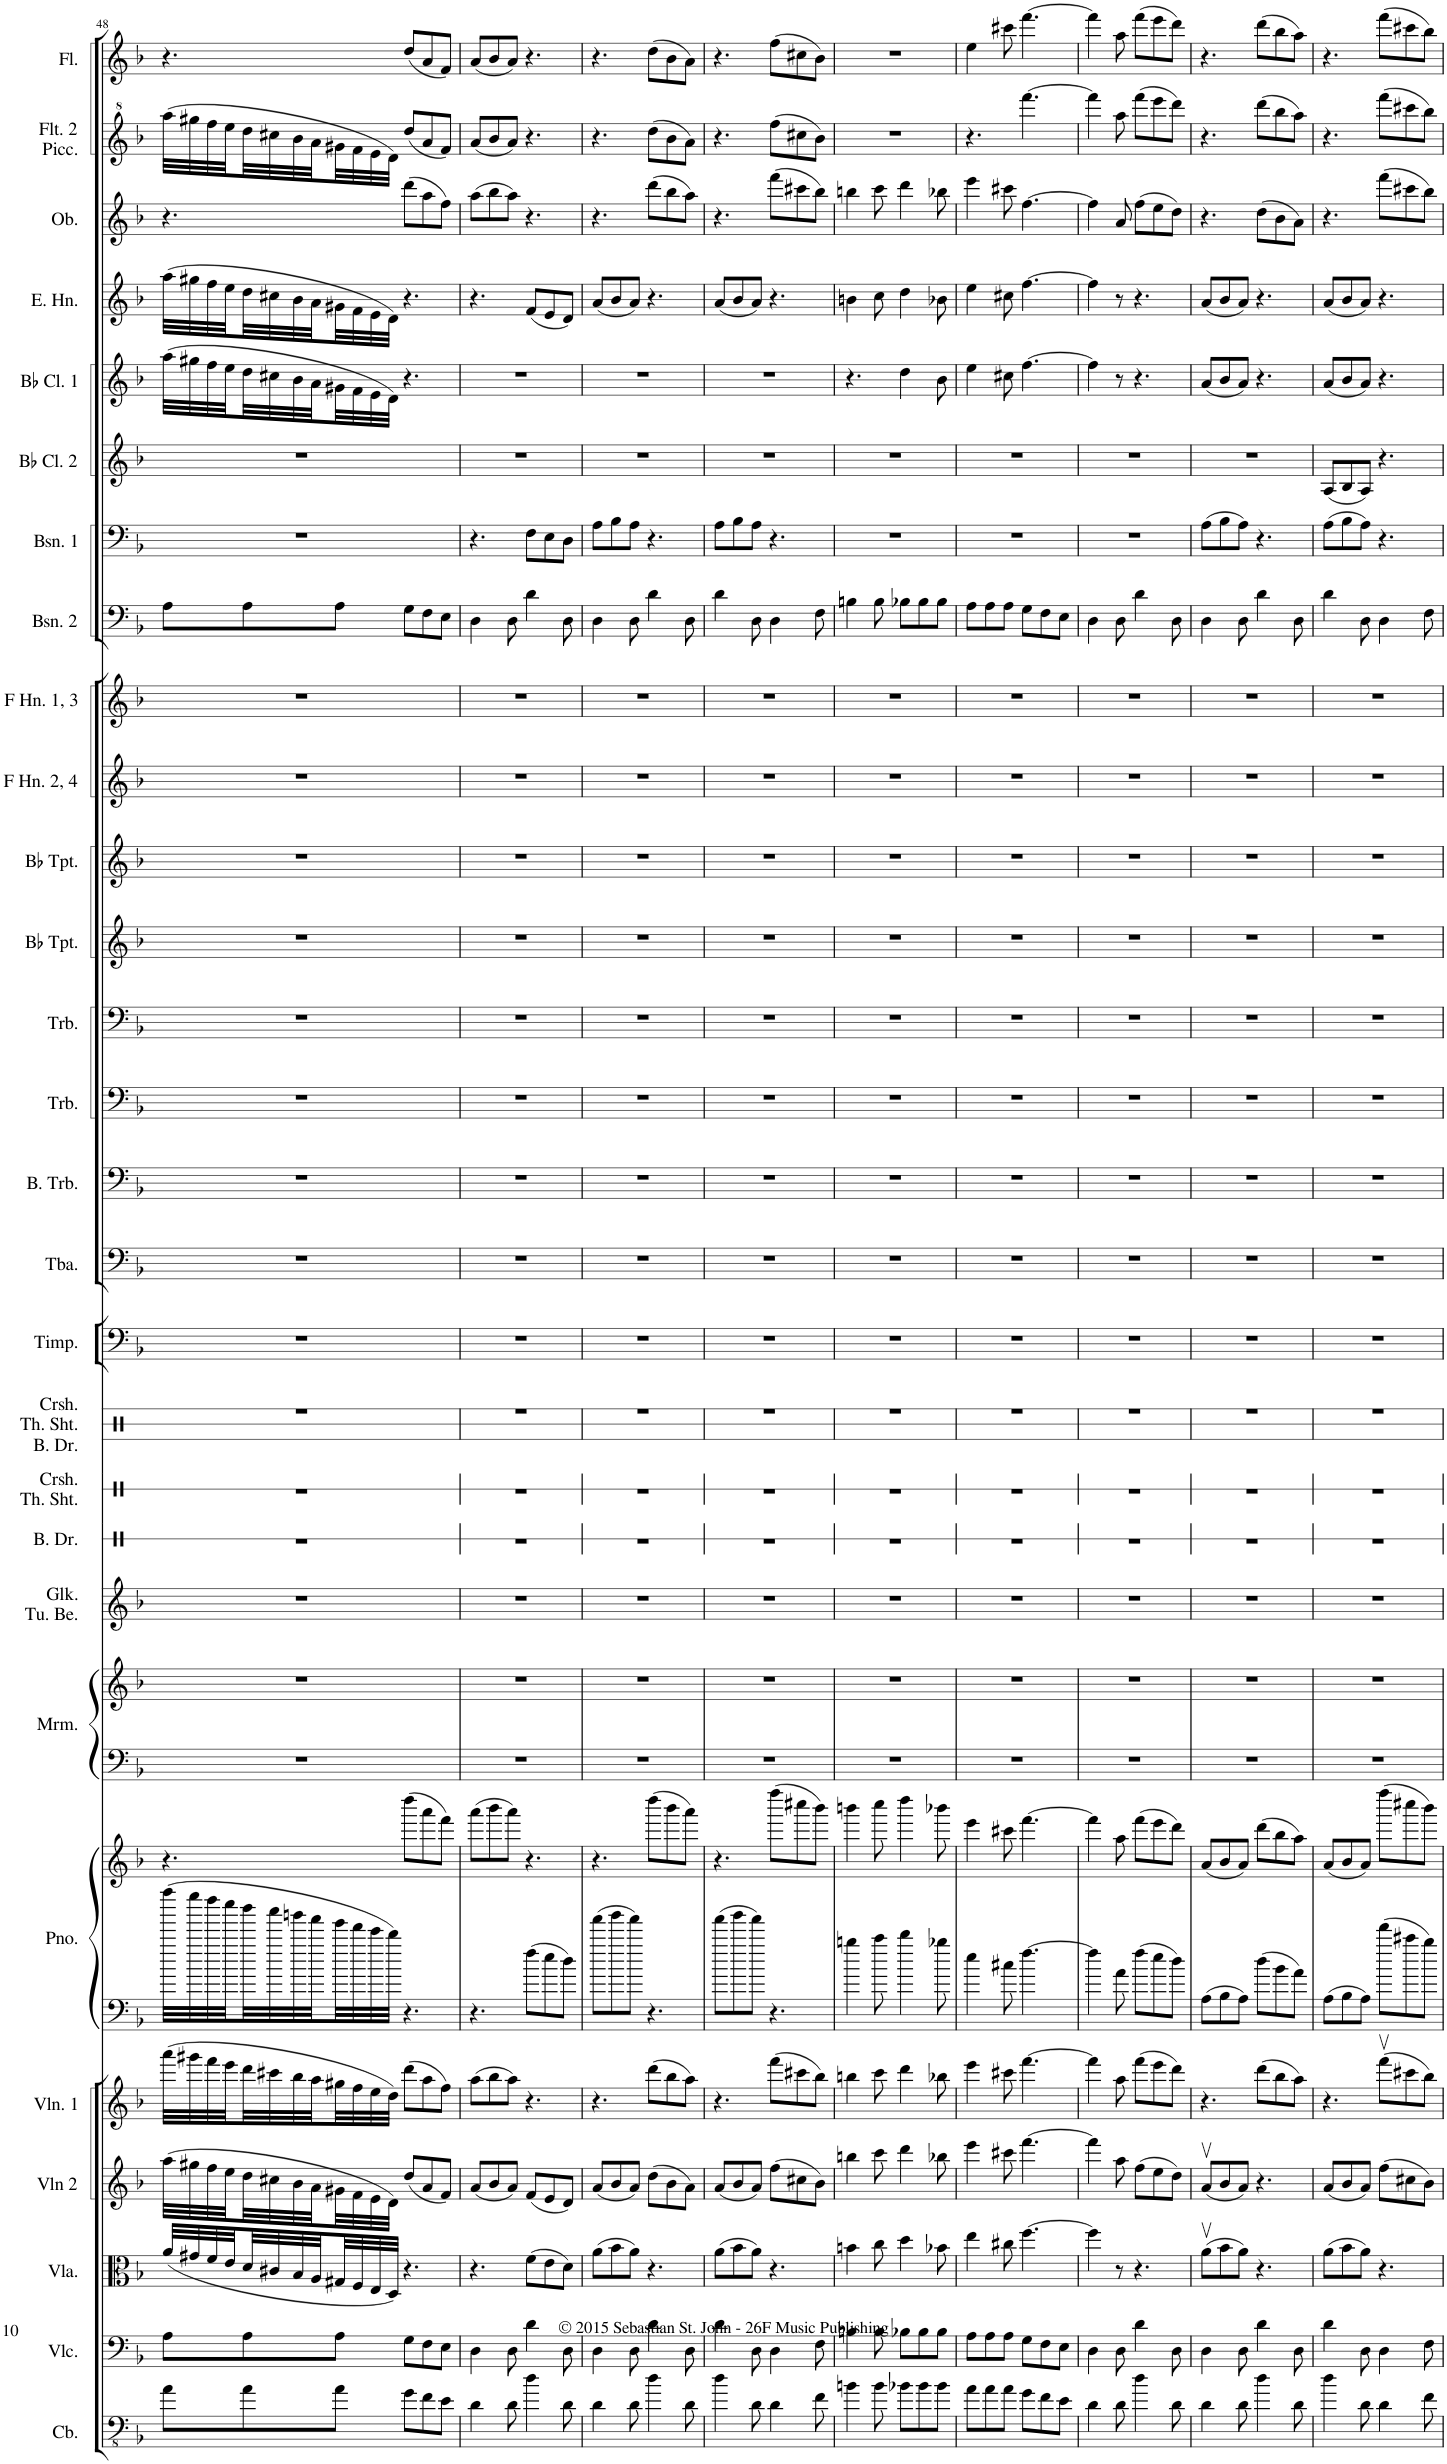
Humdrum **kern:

**kern	**kern	**kern	**kern	**kern	**kern	**kern	**kern	**kern	**kern	**kern	**kern	**kern	**kern	**kern	**kern	**kern	**kern	**kern	**kern	**kern	**kern	**kern	**kern	**kern	**kern	**kern	**kern	**kern	**kern
*part28	*part27	*part26	*part25	*part24	*part23	*part23	*part22	*part22	*part21	*part20	*part19	*part18	*part17	*part16	*part15	*part14	*part13	*part12	*part11	*part10	*part9	*part8	*part7	*part6	*part5	*part4	*part3	*part2	*part1
*staff30	*staff29	*staff28	*staff27	*staff26	*staff25	*staff24	*staff23	*staff22	*staff21	*staff20	*staff19	*staff18	*staff17	*staff16	*staff15	*staff14	*staff13	*staff12	*staff11	*staff10	*staff9	*staff8	*staff7	*staff6	*staff5	*staff4	*staff3	*staff2	*staff1
*I"Contrabass	*I"Violoncello	*I"Viola	*I"Violin 2	*I"Violin 1	*I"Piano	*	*I"Marimba	*	*I"Glockenspiel Tubular Bells	*I"Bass Drum	*I"Crash Thundersheet	*I"Crash Thundersheet Bass Drum	*I"Timpani	*I"Tuba	*I"Bass Trombone	*I"Trombone	*I"Trombone	*I"Bb Trumpet	*I"Trumpets in Bb	*I"Horn in F 2, 4	*I"Horn in F 1, 3	*I"Bassoon 2	*I"Bassoon 1	*I"Clarinets in Bb 2	*I"Bb Clarinet 1	*I"English Horn	*I"Oboes	*I"Flute 2 Piccolo	*I"Flutes
*I'Cb.	*I'Vlc.	*I'Vla.	*I'Vln 2	*I'Vln. 1	*I'Pno.	*	*I'Mrm.	*	*I'Glk. Tu. Be.	*I'B. Dr.	*I'Crsh. Th. Sht.	*I'Crsh. Th. Sht. B. Dr.	*I'Timp.	*I'Tba.	*I'B. Trb.	*I'Trb.	*I'Trb.	*I'Bb Tpt.	*	*	*	*I'Bsn. 2	*I'Bsn. 1	*	*I'Bb Cl. 1	*I'E. Hn.	*I'Ob.	*I'Flt. 2 Picc.	*I'Fl.
!!LO:PB:g=z
*clefFv4	*clefF4	*clefC3	*clefG2	*clefG2	*clefF4	*clefG2	*clefF4	*clefG2	*clefG2	*clefX	*clefX	*clefX	*clefF4	*clefF4	*clefF4	*clefF4	*clefF4	*clefG2	*clefG2	*clefG2	*clefG2	*clefF4	*clefF4	*clefG2	*clefG2	*clefG2	*clefG2	*clefG^2	*clefG2
*ITrd7c12	*	*	*	*	*	*	*	*	*	*	*	*	*	*	*	*	*	*ITrd1c2	*ITrd1c2	*ITrd4c7	*ITrd4c7	*	*	*ITrd1c2	*ITrd1c2	*ITrd4c7	*	*ITrd-7c-12	*
*k[b-]	*k[b-]	*k[b-]	*k[b-]	*k[b-]	*k[b-]	*k[b-]	*k[b-]	*k[b-]	*k[b-]	*k[]	*k[]	*k[]	*k[b-]	*k[b-]	*k[b-]	*k[b-]	*k[b-]	*k[b-]	*k[b-]	*k[b-]	*k[b-]	*k[b-]	*k[b-]	*k[b-]	*k[b-]	*k[b-]	*k[b-]	*k[b-]	*k[b-]
*M6/8	*M6/8	*M6/8	*M6/8	*M6/8	*M6/8	*M6/8	*M6/8	*M6/8	*M6/8	*M6/8	*M6/8	*M6/8	*M6/8	*M6/8	*M6/8	*M6/8	*M6/8	*M6/8	*M6/8	*M6/8	*M6/8	*M6/8	*M6/8	*M6/8	*M6/8	*M6/8	*M6/8	*M6/8	*M6/8
=48	=48	=48	=48	=48	=48	=48	=48	=48	=48	=48	=48	=48	=48	=48	=48	=48	=48	=48	=48	=48	=48	=48	=48	=48	=48	=48	=48	=48	=48
8A\L	8A\L	(32a/LLL	(32aa\LLL	(32aaa\LLL	32aaaa\LLL	4.r	2.r	2.r	2.r	2.r	2.r	2.r	2.r	2.r	2.r	2.r	2.r	2.r	2.r	2.r	2.r	8A\L	2.r	2.r	(32aa\LLL	(32aa\LLL	4.r	(32aaa\LLL	4.r
.	.	32g#X/	32gg#X\	32ggg#X\	32gggg\	.	.	.	.	.	.	.	.	.	.	.	.	.	.	.	.	.	.	.	32gg#X\	32gg#X\	.	32ggg#X\	.
.	.	32f/	32ff\	32fff\	32ffff\	.	.	.	.	.	.	.	.	.	.	.	.	.	.	.	.	.	.	.	32ff\	32ff\	.	32fff\	.
.	.	32e/	32ee\	32eee\	32eeee\	.	.	.	.	.	.	.	.	.	.	.	.	.	.	.	.	.	.	.	32ee\	32ee\	.	32eee\	.
8A\	8A\	32d/	32dd\	32ddd\	32dddd\	.	.	.	.	.	.	.	.	.	.	.	.	.	.	.	.	8A\	.	.	32dd\	32dd\	.	32ddd\	.
.	.	32c#X/	32cc#X\	32ccc#X\	32cccc\	.	.	.	.	.	.	.	.	.	.	.	.	.	.	.	.	.	.	.	32cc#X\	32cc#X\	.	32ccc#X\	.
.	.	32B-/	32b-\	32bb-\	32bbbn\	.	.	.	.	.	.	.	.	.	.	.	.	.	.	.	.	.	.	.	32b-\	32b-\	.	32bb-\	.
.	.	32A/	32a\	32aa\	32aaa\	.	.	.	.	.	.	.	.	.	.	.	.	.	.	.	.	.	.	.	32a\	32a\	.	32aa\	.
8A\J	8A\J	32G#X/	32g#X\	32gg#X\	32ggg\	.	.	.	.	.	.	.	.	.	.	.	.	.	.	.	.	8A\J	.	.	32g#X\	32g#X\	.	32gg#X\	.
.	.	32F/	32f\	32ff\	32fff\	.	.	.	.	.	.	.	.	.	.	.	.	.	.	.	.	.	.	.	32f\	32f\	.	32ff\	.
.	.	32E/	32e\	32ee\	32eee\	.	.	.	.	.	.	.	.	.	.	.	.	.	.	.	.	.	.	.	32e\	32e\	.	32ee\	.
.	.	32D/JJJ)	32d\JJJ)	32dd\JJJ)	32ddd\JJJ	.	.	.	.	.	.	.	.	.	.	.	.	.	.	.	.	.	.	.	32d\JJJ)	32d\JJJ)	.	32dd\JJJ)	.
8G\L	8G\L	4.r	(8dd/L	(8ddd\L	4.r	(8dddd\L	.	.	.	.	.	.	.	.	.	.	.	.	.	.	.	8G\L	.	.	4.r	4.r	(8ddd\L	(8ddd/L	(8dd/L
8F\	8F\	.	8a/	8aa\	.	8aaa\	.	.	.	.	.	.	.	.	.	.	.	.	.	.	.	8F\	.	.	.	.	8aa\	8aa/	8a/
8E\J	8E\J	.	8f/J)	8ff\J)	.	8fff\J)	.	.	.	.	.	.	.	.	.	.	.	.	.	.	.	8E\J	.	.	.	.	8ff\J)	8ff/J)	8f/J)
=49	=49	=49	=49	=49	=49	=49	=49	=49	=49	=49	=49	=49	=49	=49	=49	=49	=49	=49	=49	=49	=49	=49	=49	=49	=49	=49	=49	=49	=49
4D\	4D\	4.r	(8a/L	(8aa\L	4.r	(8aaa\L	2.r	2.r	2.r	2.r	2.r	2.r	2.r	2.r	2.r	2.r	2.r	2.r	2.r	2.r	2.r	4D\	4.r	2.r	2.r	4.r	(8aa\L	(8aa/L	(8a/L
.	.	.	8b-/	8bb-\	.	8bbb-\	.	.	.	.	.	.	.	.	.	.	.	.	.	.	.	.	.	.	.	.	8bb-\	8bb-/	8b-/
8D\	8D\	.	8a/J)	8aa\J)	.	8aaa\J)	.	.	.	.	.	.	.	.	.	.	.	.	.	.	.	8D\	.	.	.	.	8aa\J)	8aa/J)	8a/J)
4d\	4d\	(8f\L	(8f/L	4.r	8ff\L	4.r	.	.	.	.	.	.	.	.	.	.	.	.	.	.	.	4d\	8F\L	.	.	(8f/L	4.r	4.r	4.r
.	.	8e\	8e/	.	8ee\	.	.	.	.	.	.	.	.	.	.	.	.	.	.	.	.	.	8E\	.	.	8e/	.	.	.
8D\	8D\	8d\J)	8d/J)	.	8dd\J	.	.	.	.	.	.	.	.	.	.	.	.	.	.	.	.	8D\	8D\J	.	.	8d/J)	.	.	.
=50	=50	=50	=50	=50	=50	=50	=50	=50	=50	=50	=50	=50	=50	=50	=50	=50	=50	=50	=50	=50	=50	=50	=50	=50	=50	=50	=50	=50	=50
4D\	4D\	(8a\L	(8a/L	4.r	8aaa\L	4.r	2.r	2.r	2.r	2.r	2.r	2.r	2.r	2.r	2.r	2.r	2.r	2.r	2.r	2.r	2.r	4D\	8A\L	2.r	2.r	(8a/L	4.r	4.r	4.r
.	.	8b-\	8b-/	.	8bbb-\	.	.	.	.	.	.	.	.	.	.	.	.	.	.	.	.	.	8B-\	.	.	8b-/	.	.	.
8D\	8D\	8a\J)	8a/J)	.	8aaa\J	.	.	.	.	.	.	.	.	.	.	.	.	.	.	.	.	8D\	8A\J	.	.	8a/J)	.	.	.
4d\	4d\	4.r	(8dd\L	(8ddd\L	4.r	(8dddd\L	.	.	.	.	.	.	.	.	.	.	.	.	.	.	.	4d\	4.r	.	.	4.r	(8ddd\L	(8ddd\L	(8dd\L
.	.	.	8b-\	8bb-\	.	8bbb-\	.	.	.	.	.	.	.	.	.	.	.	.	.	.	.	.	.	.	.	.	8bb-\	8bb-\	8b-\
8D\	8D\	.	8a\J)	8aa\J)	.	8aaa\J)	.	.	.	.	.	.	.	.	.	.	.	.	.	.	.	8D\	.	.	.	.	8aa\J)	8aa\J)	8a\J)
=51	=51	=51	=51	=51	=51	=51	=51	=51	=51	=51	=51	=51	=51	=51	=51	=51	=51	=51	=51	=51	=51	=51	=51	=51	=51	=51	=51	=51	=51
4d\	4d\	(8a\L	(8a/L	4.r	8aaa\L	4.r	2.r	2.r	2.r	2.r	2.r	2.r	2.r	2.r	2.r	2.r	2.r	2.r	2.r	2.r	2.r	4d\	8A\L	2.r	2.r	(8a/L	4.r	4.r	4.r
.	.	8b-\	8b-/	.	8bbb-\	.	.	.	.	.	.	.	.	.	.	.	.	.	.	.	.	.	8B-\	.	.	8b-/	.	.	.
8D\	8D\	8a\J)	8a/J)	.	8aaa\J	.	.	.	.	.	.	.	.	.	.	.	.	.	.	.	.	8D\	8A\J	.	.	8a/J)	.	.	.
4D\	4D\	4.r	(8ff\L	(8fff\L	4.r	(8ffff\L	.	.	.	.	.	.	.	.	.	.	.	.	.	.	.	4D\	4.r	.	.	4.r	(8fff\L	(8fff\L	(8ff\L
.	.	.	8cc#X\	8ccc#X\	.	8cccc#X\	.	.	.	.	.	.	.	.	.	.	.	.	.	.	.	.	.	.	.	.	8ccc#X\	8ccc#X\	8cc#X\
8F\	8F\	.	8b-\J)	8bb-\J)	.	8bbb-\J)	.	.	.	.	.	.	.	.	.	.	.	.	.	.	.	8F\	.	.	.	.	8bb-\J)	8bb-\J)	8b-\J)
=52	=52	=52	=52	=52	=52	=52	=52	=52	=52	=52	=52	=52	=52	=52	=52	=52	=52	=52	=52	=52	=52	=52	=52	=52	=52	=52	=52	=52	=52
4Bn\	4Bn\	4bn\	4bbn\	4bbn\	4bbn\	4bbbn\	2.r	2.r	2.r	2.r	2.r	2.r	2.r	2.r	2.r	2.r	2.r	2.r	2.r	2.r	2.r	4Bn\	2.r	2.r	4.r	4bn\	4bbn\	2.r	2.r
8B\	8B\	8cc\	8ccc\	8ccc\	8ccc\	8cccc\	.	.	.	.	.	.	.	.	.	.	.	.	.	.	.	8B\	.	.	.	8cc\	8ccc\	.	.
8B-X\L	8B-X\L	4dd\	4ddd\	4ddd\	4ddd\	4dddd\	.	.	.	.	.	.	.	.	.	.	.	.	.	.	.	8B-X\L	.	.	4dd\	4dd\	4ddd\	.	.
8B-\	8B-\	.	.	.	.	.	.	.	.	.	.	.	.	.	.	.	.	.	.	.	.	8B-\	.	.	.	.	.	.	.
8B-\J	8B-\J	8b-X\	8bb-X\	8bb-X\	8bb-X\	8bbb-X\	.	.	.	.	.	.	.	.	.	.	.	.	.	.	.	8B-\J	.	.	8b-\	8b-X\	8bb-X\	.	.
=53	=53	=53	=53	=53	=53	=53	=53	=53	=53	=53	=53	=53	=53	=53	=53	=53	=53	=53	=53	=53	=53	=53	=53	=53	=53	=53	=53	=53	=53
8A\L	8A\L	4ee\	4eee\	4eee\	4ee\	4eee\	2.r	2.r	2.r	2.r	2.r	2.r	2.r	2.r	2.r	2.r	2.r	2.r	2.r	2.r	2.r	8A\L	2.r	2.r	4ee\	4ee\	4eee\	4.r	4ee\
8A\	8A\	.	.	.	.	.	.	.	.	.	.	.	.	.	.	.	.	.	.	.	.	8A\	.	.	.	.	.	.	.
8A\J	8A\J	8cc#X\	8ccc#X\	8ccc#X\	8cc#X\	8ccc#X\	.	.	.	.	.	.	.	.	.	.	.	.	.	.	.	8A\J	.	.	8cc#X\	8cc#X\	8ccc#X\	.	8ccc#X\
8G\L	8G\L	[4.ff\	[4.fff\	[4.fff\	[4.ff\	[4.fff\	.	.	.	.	.	.	.	.	.	.	.	.	.	.	.	8G\L	.	.	[4.ff\	[4.ff\	[4.ff\	[4.ffff\	[4.fff\
8F\	8F\	.	.	.	.	.	.	.	.	.	.	.	.	.	.	.	.	.	.	.	.	8F\	.	.	.	.	.	.	.
8E\J	8E\J	.	.	.	.	.	.	.	.	.	.	.	.	.	.	.	.	.	.	.	.	8E\J	.	.	.	.	.	.	.
=54	=54	=54	=54	=54	=54	=54	=54	=54	=54	=54	=54	=54	=54	=54	=54	=54	=54	=54	=54	=54	=54	=54	=54	=54	=54	=54	=54	=54	=54
4D\	4D\	4ff\]	4fff\]	4fff\]	4ff\]	4fff\]	2.r	2.r	2.r	2.r	2.r	2.r	2.r	2.r	2.r	2.r	2.r	2.r	2.r	2.r	2.r	4D\	2.r	2.r	4ff\]	4ff\]	4ff\]	4ffff\]	4fff\]
8D\	8D\	8r	8aa\	8aa\	8a\	8aa\	.	.	.	.	.	.	.	.	.	.	.	.	.	.	.	8D\	.	.	8r	8r	8a/	8aaa\	8aa\
4d\	4d\	4.r	(8ff\L	(8fff\L	8ff\L	(8fff\L	.	.	.	.	.	.	.	.	.	.	.	.	.	.	.	4d\	.	.	4.r	4.r	(8ff\L	(8ffff\L	(8fff\L
.	.	.	8ee\	8eee\	8ee\	8eee\	.	.	.	.	.	.	.	.	.	.	.	.	.	.	.	.	.	.	.	.	8ee\	8eeee\	8eee\
8D\	8D\	.	8dd\J)	8ddd\J)	8dd\J	8ddd\J)	.	.	.	.	.	.	.	.	.	.	.	.	.	.	.	8D\	.	.	.	.	8dd\J)	8dddd\J)	8ddd\J)
=55	=55	=55	=55	=55	=55	=55	=55	=55	=55	=55	=55	=55	=55	=55	=55	=55	=55	=55	=55	=55	=55	=55	=55	=55	=55	=55	=55	=55	=55
4D\	4D\	(8av\L	(8av/L	4.r	8A\L	(8a/L	2.r	2.r	2.r	2.r	2.r	2.r	2.r	2.r	2.r	2.r	2.r	2.r	2.r	2.r	2.r	4D\	(8A\L	2.r	(8a/L	(8a/L	4.r	4.r	4.r
.	.	8b-\	8b-/	.	8B-\	8b-/	.	.	.	.	.	.	.	.	.	.	.	.	.	.	.	.	8B-\	.	8b-/	8b-/	.	.	.
8D\	8D\	8a\J)	8a/J)	.	8A\J	8a/J)	.	.	.	.	.	.	.	.	.	.	.	.	.	.	.	8D\	8A\J)	.	8a/J)	8a/J)	.	.	.
4d\	4d\	4.r	4.r	(8ddd\L	8dd\L	(8ddd\L	.	.	.	.	.	.	.	.	.	.	.	.	.	.	.	4d\	4.r	.	4.r	4.r	(8dd\L	(8dddd\L	(8ddd\L
.	.	.	.	8bb-\	8b-\	8bb-\	.	.	.	.	.	.	.	.	.	.	.	.	.	.	.	.	.	.	.	.	8b-\	8bbb-\	8bb-\
8D\	8D\	.	.	8aa\J)	8a\J	8aa\J)	.	.	.	.	.	.	.	.	.	.	.	.	.	.	.	8D\	.	.	.	.	8a\J)	8aaa\J)	8aa\J)
=56	=56	=56	=56	=56	=56	=56	=56	=56	=56	=56	=56	=56	=56	=56	=56	=56	=56	=56	=56	=56	=56	=56	=56	=56	=56	=56	=56	=56	=56
4d\	4d\	(8a\L	(8a/L	4.r	8A\L	(8a/L	2.r	2.r	2.r	2.r	2.r	2.r	2.r	2.r	2.r	2.r	2.r	2.r	2.r	2.r	2.r	4d\	(8A\L	(8A/L	(8a/L	(8a/L	4.r	4.r	4.r
.	.	8b-\	8b-/	.	8B-\	8b-/	.	.	.	.	.	.	.	.	.	.	.	.	.	.	.	.	8B-\	8B-/	8b-/	8b-/	.	.	.
8D\	8D\	8a\J)	8a/J)	.	8A\J	8a/J)	.	.	.	.	.	.	.	.	.	.	.	.	.	.	.	8D\	8A\J)	8A/J)	8a/J)	8a/J)	.	.	.
4D\	4D\	4.r	(8ff\L	(8fffv\L	8fff\L	(8ffff\L	.	.	.	.	.	.	.	.	.	.	.	.	.	.	.	4D\	4.r	4.r	4.r	4.r	(8fff\L	(8ffff\L	(8fff\L
.	.	.	8cc#X\	8ccc#X\	8ccc#X\	8cccc#X\	.	.	.	.	.	.	.	.	.	.	.	.	.	.	.	.	.	.	.	.	8ccc#X\	8cccc#X\	8ccc#X\
8F\	8F\	.	8b-\J)	8bb-\J)	8bb-\J	8bbb-\J)	.	.	.	.	.	.	.	.	.	.	.	.	.	.	.	8F\	.	.	.	.	8bb-\J)	8bbb-\J)	8bb-\J)
=	=	=	=	=	=	=	=	=	=	=	=	=	=	=	=	=	=	=	=	=	=	=	=	=	=	=	=	=	=
*-	*-	*-	*-	*-	*-	*-	*-	*-	*-	*-	*-	*-	*-	*-	*-	*-	*-	*-	*-	*-	*-	*-	*-	*-	*-	*-	*-	*-	*-
